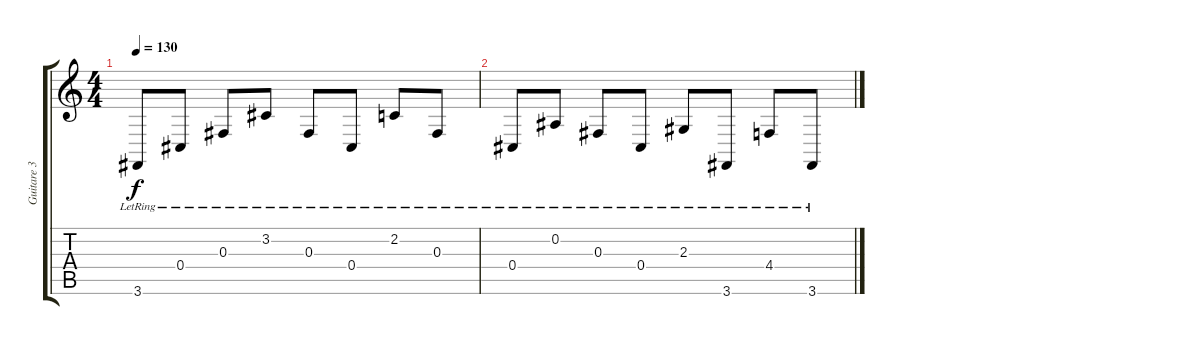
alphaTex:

\track ("Guitare 3" "Guitare 3") {instrument pad1newage}
\staff {score tabs}
\tuning (Eb4 Bb3 Gb3 Db3 Ab2 Eb2) {hide}
\ts (4 4)
\tempo 130
\clef g2
\ks c
3.6{lr}.8{dy f volume 3} 0.4{lr}.8 0.3{lr}.8 3.2{lr}.8 0.3{lr}.8 0.4{lr}.8 2.2{lr}.8 0.3{lr}.8 |
0.4{lr}.8{volume 2} 0.2{lr}.8 0.3{lr}.8 0.4{lr}.8 2.3{lr}.8 3.6{lr}.8 4.4{lr}.8 3.6{lr}.8
